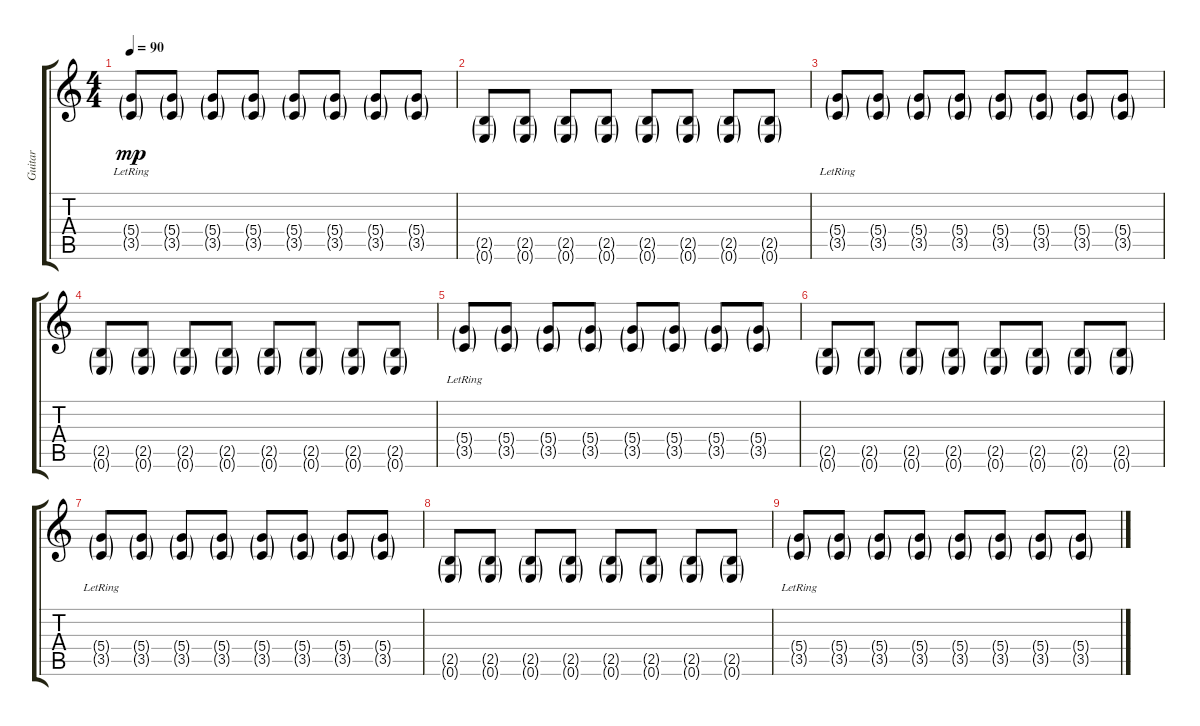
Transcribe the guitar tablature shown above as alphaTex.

\track ("Guitar" "Guitar") {instrument distortionguitar}
\staff {score tabs}
\tuning (E4 B3 G3 D3 A2 E2) {hide}
\ts (4 4)
\tempo 90
\clef g2
\ks c
(5.4{g lr} 3.5{g}).8{dy mp} (5.4{g} 3.5{g}).8 (5.4{g} 3.5{g}).8 (5.4{g} 3.5{g}).8 (5.4{g} 3.5{g}).8 (5.4{g} 3.5{g}).8 (5.4{g} 3.5{g}).8 (5.4{g} 3.5{g}).8 |
(2.5{g} 0.6{g}).8 (2.5{g} 0.6{g}).8 (2.5{g} 0.6{g}).8 (2.5{g} 0.6{g}).8 (2.5{g} 0.6{g}).8 (2.5{g} 0.6{g}).8 (2.5{g} 0.6{g}).8 (2.5{g} 0.6{g}).8 |
(5.4{g lr} 3.5{g}).8 (5.4{g} 3.5{g}).8 (5.4{g} 3.5{g}).8 (5.4{g} 3.5{g}).8 (5.4{g} 3.5{g}).8 (5.4{g} 3.5{g}).8 (5.4{g} 3.5{g}).8 (5.4{g} 3.5{g}).8 |
(2.5{g} 0.6{g}).8 (2.5{g} 0.6{g}).8 (2.5{g} 0.6{g}).8 (2.5{g} 0.6{g}).8 (2.5{g} 0.6{g}).8 (2.5{g} 0.6{g}).8 (2.5{g} 0.6{g}).8 (2.5{g} 0.6{g}).8 |
(5.4{g lr} 3.5{g}).8 (5.4{g} 3.5{g}).8 (5.4{g} 3.5{g}).8 (5.4{g} 3.5{g}).8 (5.4{g} 3.5{g}).8 (5.4{g} 3.5{g}).8 (5.4{g} 3.5{g}).8 (5.4{g} 3.5{g}).8 |
(2.5{g} 0.6{g}).8 (2.5{g} 0.6{g}).8 (2.5{g} 0.6{g}).8 (2.5{g} 0.6{g}).8 (2.5{g} 0.6{g}).8 (2.5{g} 0.6{g}).8 (2.5{g} 0.6{g}).8 (2.5{g} 0.6{g}).8 |
(5.4{g lr} 3.5{g}).8 (5.4{g} 3.5{g}).8 (5.4{g} 3.5{g}).8 (5.4{g} 3.5{g}).8 (5.4{g} 3.5{g}).8 (5.4{g} 3.5{g}).8 (5.4{g} 3.5{g}).8 (5.4{g} 3.5{g}).8 |
(2.5{g} 0.6{g}).8 (2.5{g} 0.6{g}).8 (2.5{g} 0.6{g}).8 (2.5{g} 0.6{g}).8 (2.5{g} 0.6{g}).8 (2.5{g} 0.6{g}).8 (2.5{g} 0.6{g}).8 (2.5{g} 0.6{g}).8 |
(5.4{g lr} 3.5{g}).8 (5.4{g} 3.5{g}).8 (5.4{g} 3.5{g}).8 (5.4{g} 3.5{g}).8 (5.4{g} 3.5{g}).8 (5.4{g} 3.5{g}).8 (5.4{g} 3.5{g}).8 (5.4{g} 3.5{g}).8
